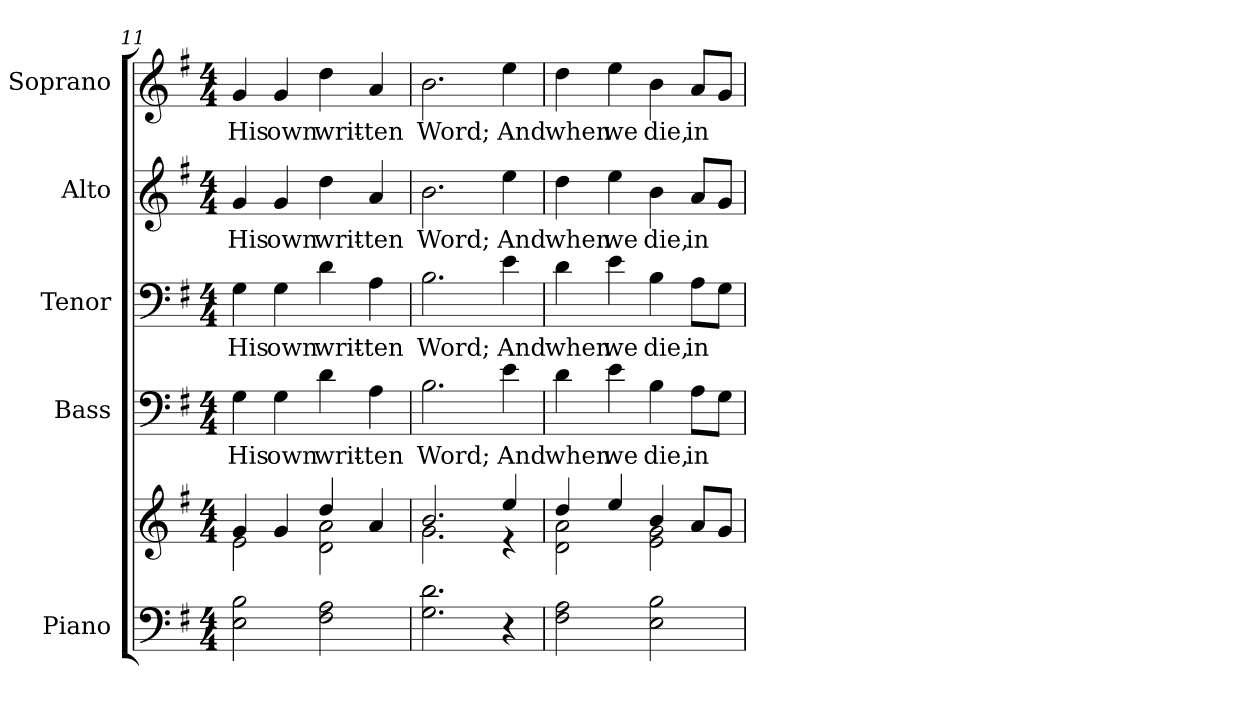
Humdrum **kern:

**kern	**kern	**kern	**text	**kern	**text	**kern	**text	**kern	**text
*part5	*part5	*part4	*part4	*part3	*part3	*part2	*part2	*part1	*part1
*staff6	*staff5	*staff4	*staff4	*staff3	*staff3	*staff2	*staff2	*staff1	*staff1
*I"Piano	*	*I"Bass	*	*I"Tenor	*	*I"Alto	*	*I"Soprano	*
*I'Pno.	*	*I'B.	*	*I'T.	*	*I'A.	*	*I'S.	*
!!LO:PB:g=z
*clefF4	*clefG2	*clefF4	*	*clefF4	*	*clefG2	*	*clefG2	*
*k[f#]	*k[f#]	*k[f#]	*	*k[f#]	*	*k[f#]	*	*k[f#]	*
*G:	*G:	*G:	*	*G:	*	*G:	*	*G:	*
*M4/4	*M4/4	*M4/4	*	*M4/4	*	*M4/4	*	*M4/4	*
=11	=11	=11	=11	=11	=11	=11	=11	=11	=11
*	*^	*	*	*	*	*	*	*	*
!	!	!	!	!LO:LY:b:color=#000000	!	!	!	!	!	!
!	!	!	!	!	!	!LO:LY:b:color=#000000	!	!	!	!
!	!	!	!	!	!	!	!	!LO:LY:b:color=#000000	!	!
!	!	!	!	!	!	!	!	!	!	!LO:LY:b:color=#000000
2Ei\ 2Bi	4gi/	2ei\	4Gi\	His	4Gi\	His	4gi/	His	4gi/	His
!	!	!	!	!LO:LY:b:color=#000000	!	!	!	!	!	!
!	!	!	!	!	!	!LO:LY:b:color=#000000	!	!	!	!
!	!	!	!	!	!	!	!	!LO:LY:b:color=#000000	!	!
!	!	!	!	!	!	!	!	!	!	!LO:LY:b:color=#000000
.	4gi/	.	4Gi\	own	4Gi\	own	4gi/	own	4gi/	own
!	!	!	!	!LO:LY:b:color=#000000	!	!	!	!	!	!
!	!	!	!	!	!	!LO:LY:b:color=#000000	!	!	!	!
!	!	!	!	!	!	!	!	!LO:LY:b:color=#000000	!	!
!	!	!	!	!	!	!	!	!	!	!LO:LY:b:color=#000000
2F#i\ 2Ai	4ddi/	2di\ 2ai	4di\	writ-	4di\	writ-	4ddi\	writ-	4ddi\	writ-
!	!	!	!	!LO:LY:b:color=#000000	!	!	!	!	!	!
!	!	!	!	!	!	!LO:LY:b:color=#000000	!	!	!	!
!	!	!	!	!	!	!	!	!LO:LY:b:color=#000000	!	!
!	!	!	!	!	!	!	!	!	!	!LO:LY:b:color=#000000
.	4ai/	.	4Ai\	-ten	4Ai\	-ten	4ai/	-ten	4ai/	-ten
=12	=12	=12	=12	=12	=12	=12	=12	=12	=12	=12
!	!	!	!	!LO:LY:b:color=#000000	!	!	!	!	!	!
!	!	!	!	!	!	!LO:LY:b:color=#000000	!	!	!	!
!	!	!	!	!	!	!	!	!LO:LY:b:color=#000000	!	!
!	!	!	!	!	!	!	!	!	!	!LO:LY:b:color=#000000
2.Gi\ 2.di	2.bi/	2.gi\	2.Bi\	Word;	2.Bi\	Word;	2.bi\	Word;	2.bi\	Word;
!	!	!	!	!LO:LY:b:color=#000000	!	!	!	!	!	!
!	!	!	!	!	!	!LO:LY:b:color=#000000	!	!	!	!
!	!	!	!	!	!	!	!	!LO:LY:b:color=#000000	!	!
!	!	!	!	!	!	!	!	!	!	!LO:LY:b:color=#000000
4r	4eei/	4r	4ei\	And	4ei\	And	4eei\	And	4eei\	And
!!LO:PB:g=z
=13	=13	=13	=13	=13	=13	=13	=13	=13	=13	=13
!	!	!	!	!LO:LY:b:color=#000000	!	!	!	!	!	!
!	!	!	!	!	!	!LO:LY:b:color=#000000	!	!	!	!
!	!	!	!	!	!	!	!	!LO:LY:b:color=#000000	!	!
!	!	!	!	!	!	!	!	!	!	!LO:LY:b:color=#000000
2F#i\ 2Ai	4ddi/	2di\ 2ai	4di\	when	4di\	when	4ddi\	when	4ddi\	when
!	!	!	!	!LO:LY:b:color=#000000	!	!	!	!	!	!
!	!	!	!	!	!	!LO:LY:b:color=#000000	!	!	!	!
!	!	!	!	!	!	!	!	!LO:LY:b:color=#000000	!	!
!	!	!	!	!	!	!	!	!	!	!LO:LY:b:color=#000000
.	4eei/	.	4ei\	we	4ei\	we	4eei\	we	4eei\	we
!	!	!	!	!LO:LY:b:color=#000000	!	!	!	!	!	!
!	!	!	!	!	!	!LO:LY:b:color=#000000	!	!	!	!
!	!	!	!	!	!	!	!	!LO:LY:b:color=#000000	!	!
!	!	!	!	!	!	!	!	!	!	!LO:LY:b:color=#000000
2Ei\ 2Bi	4bi/	2ei\ 2gi	4Bi\	die,	4Bi\	die,	4bi\	die,	4bi\	die,
!	!	!	!	!LO:LY:b:color=#000000	!	!	!	!	!	!
!	!	!	!	!	!	!LO:LY:b:color=#000000	!	!	!	!
!	!	!	!	!	!	!	!	!LO:LY:b:color=#000000	!	!
!	!	!	!	!	!	!	!	!	!	!LO:LY:b:color=#000000
.	8ai/L	.	8Ai\L	in	8Ai\L	in	8ai/L	in	8ai/L	in
.	8gi/J	.	8Gi\J	.	8Gi\J	.	8gi/J	.	8gi/J	.
*	*v	*v	*	*	*	*	*	*	*	*
=	=	=	=	=	=	=	=	=	=
*-	*-	*-	*-	*-	*-	*-	*-	*-	*-
